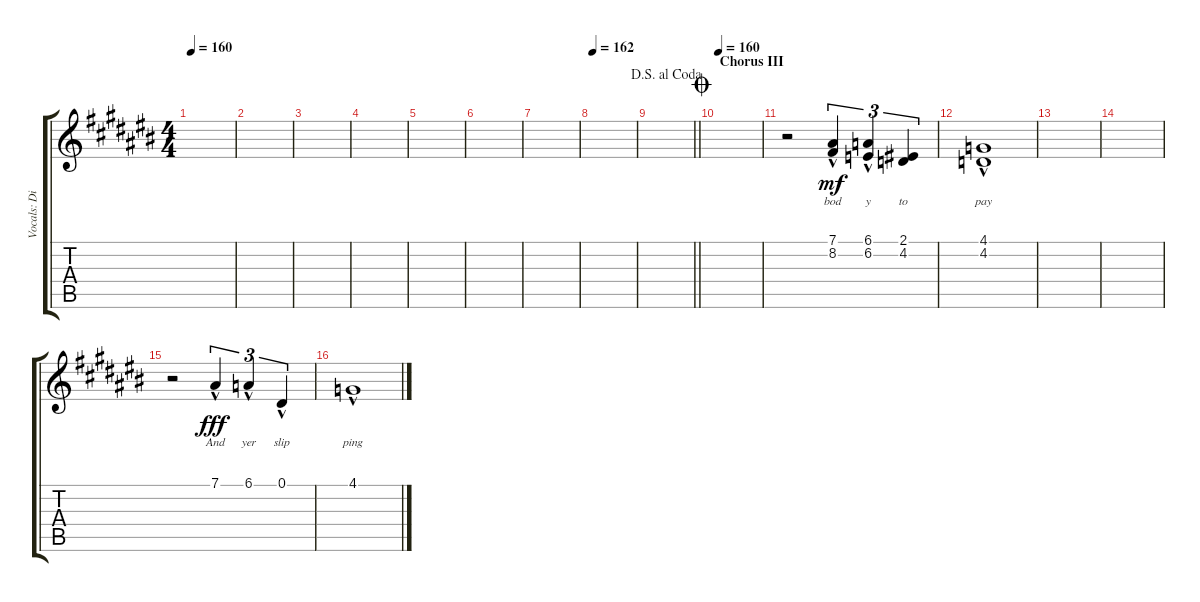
\track ("Vocals: Dio" "Vocals: Di") {instrument lead2sawtooth}
\staff {score tabs}
\tuning (Eb4 Bb3 Gb3 Db3 Ab2 Eb2) {hide}
\ts (4 4)
\tempo 160
\clef g2
\ks c#
|
|
|
|
|
|
|
\tempo 162
|
\jump dalsegnoalcoda
\barLineRight lightlight
|
\section ("" "Chorus III")
\jump coda
\tempo 160
|
r.2 (7.1{hac} 8.2).4{tu (3 2) lyrics (0 "bod") lyrics (1 "") lyrics (2 "") lyrics (3 "") lyrics (4 "") dy mf} (6.1{hac} 6.2).4{tu (3 2) lyrics (0 "y") lyrics (1 "") lyrics (2 "") lyrics (3 "") lyrics (4 "")} (2.1 4.2).4{tu (3 2) lyrics (0 "to") lyrics (1 "") lyrics (2 "") lyrics (3 "") lyrics (4 "")} |
(4.1{hac} 4.2).1{lyrics (0 "pay") lyrics (1 "") lyrics (2 "") lyrics (3 "") lyrics (4 "")} |
|
|
r.2 7.1{hac}.4{tu (3 2) lyrics (0 "And") lyrics (1 "") lyrics (2 "") lyrics (3 "") lyrics (4 "") dy fff} 6.1{hac}.4{tu (3 2) lyrics (0 "yer") lyrics (1 "") lyrics (2 "") lyrics (3 "") lyrics (4 "")} 0.1{hac}.4{tu (3 2) lyrics (0 "slip") lyrics (1 "") lyrics (2 "") lyrics (3 "") lyrics (4 "")} |
4.1{hac}.1{lyrics (0 "ping") lyrics (1 "") lyrics (2 "") lyrics (3 "") lyrics (4 "")}
